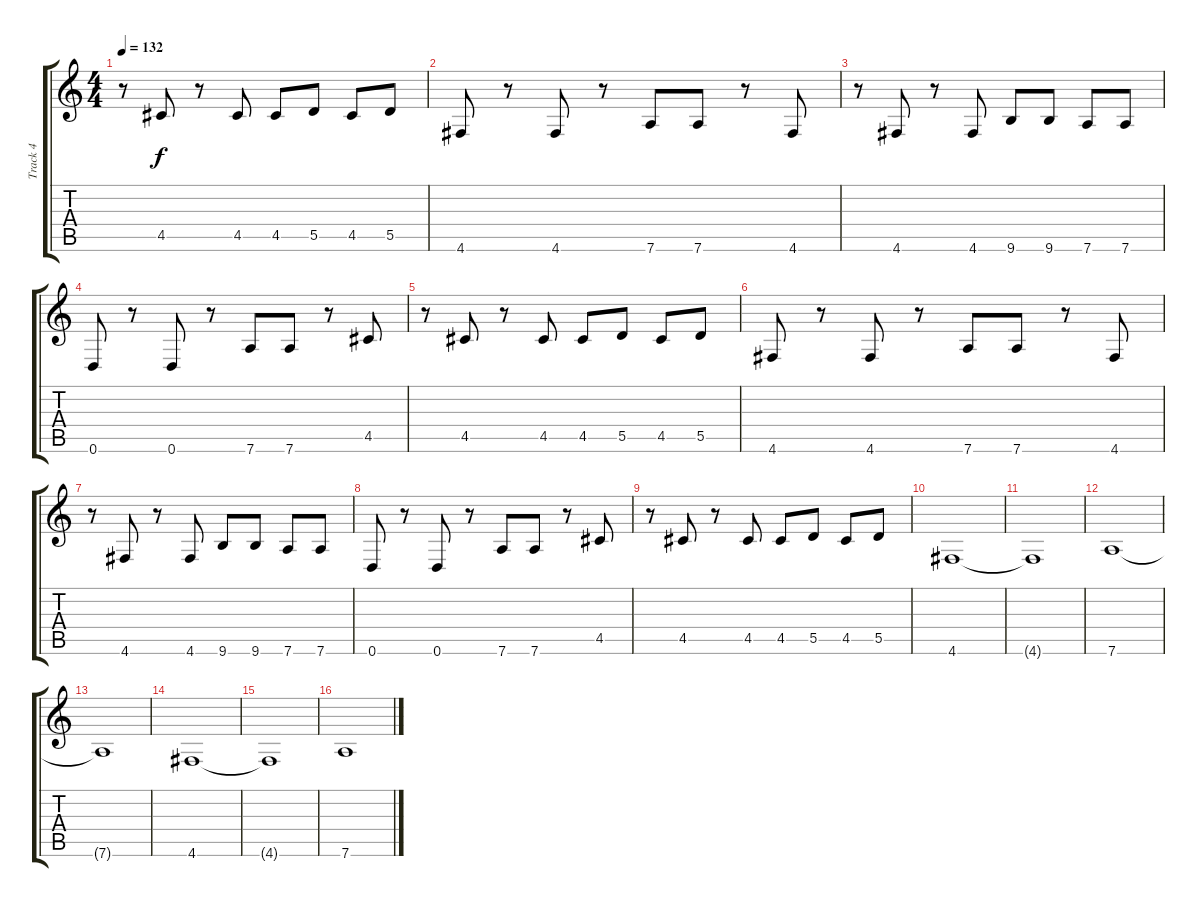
\track ("Track 4" "Track 4") {instrument electricbassfinger}
\staff {score tabs}
\tuning (E4 B3 G3 D3 A2 D2) {hide}
\ts (4 4)
\tempo 132
\clef g2
\ks c
r.8{dy f} 4.5.8 r.8 4.5.8 4.5.8 5.5.8 4.5.8 5.5.8 |
4.6.8 r.8 4.6.8 r.8 7.6.8 7.6.8 r.8 4.6.8 |
r.8 4.6.8 r.8 4.6.8 9.6.8 9.6.8 7.6.8 7.6.8 |
0.6.8 r.8 0.6.8 r.8 7.6.8 7.6.8 r.8 4.5.8 |
r.8 4.5.8 r.8 4.5.8 4.5.8 5.5.8 4.5.8 5.5.8 |
4.6.8 r.8 4.6.8 r.8 7.6.8 7.6.8 r.8 4.6.8 |
r.8 4.6.8 r.8 4.6.8 9.6.8 9.6.8 7.6.8 7.6.8 |
0.6.8 r.8 0.6.8 r.8 7.6.8 7.6.8 r.8 4.5.8 |
r.8 4.5.8 r.8 4.5.8 4.5.8 5.5.8 4.5.8 5.5.8 |
4.6.1 |
4.6{t}.1 |
7.6.1 |
7.6{t}.1 |
4.6.1 |
4.6{t}.1 |
7.6.1
